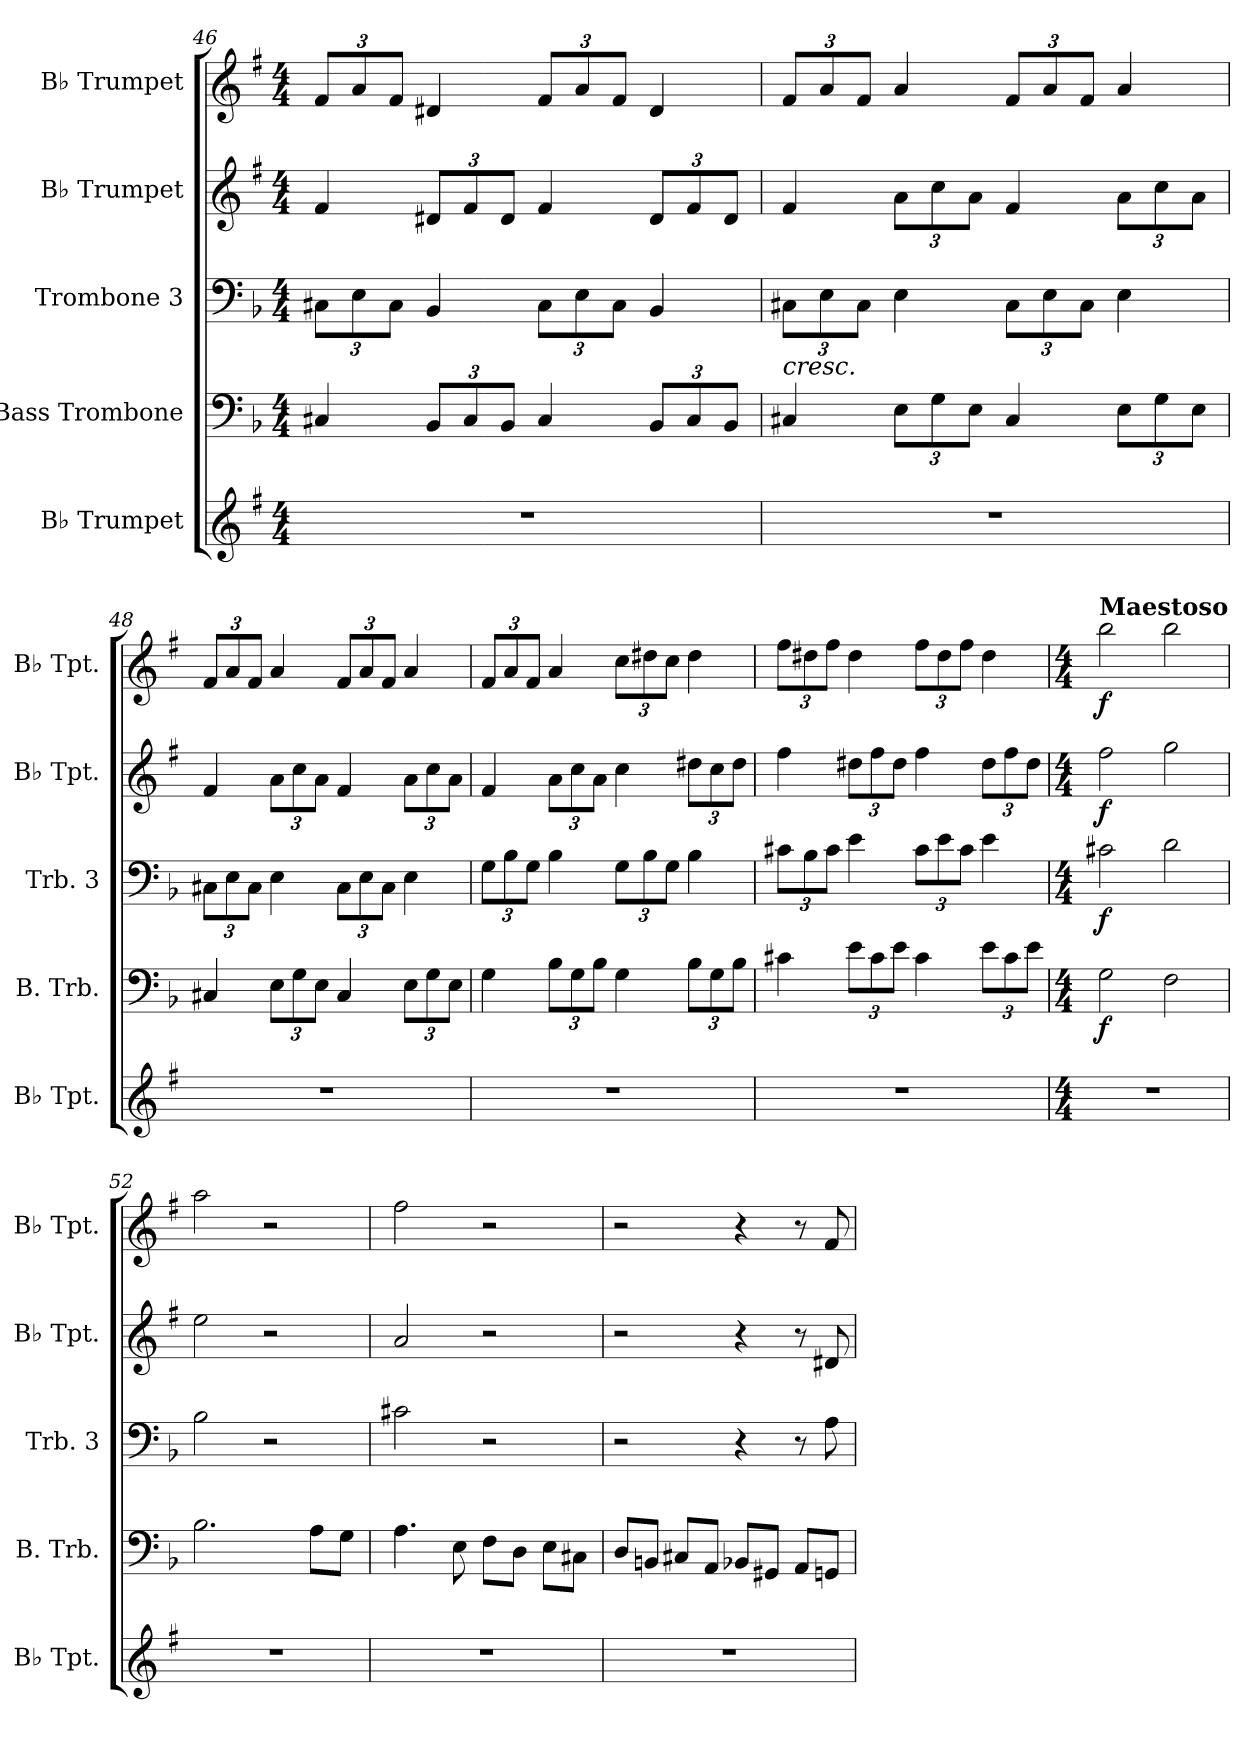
**kern	**kern	**dynam	**kern	**dynam	**kern	**dynam	**kern	**dynam
*part5	*part4	*part4	*part3	*part3	*part2	*part2	*part1	*part1
*staff5	*staff4	*staff4	*staff3	*staff3	*staff2	*staff2	*staff1	*staff1
*I"B♭ Trumpet	*I"Bass Trombone	*	*I"Trombone 3	*	*I"B♭ Trumpet	*	*I"B♭ Trumpet	*
*I'B♭ Tpt.	*I'B. Trb.	*	*I'Trb. 3	*	*I'B♭ Tpt.	*	*I'B♭ Tpt.	*
!!LO:LB:g=z
*clefG2	*clefF4	*	*clefF4	*	*clefG2	*	*clefG2	*
*ITrd1c2	*	*	*	*	*ITrd1c2	*	*ITrd1c2	*
*k[b-]	*k[b-]	*	*k[b-]	*	*k[b-]	*	*k[b-]	*
*M4/4	*M4/4	*	*M4/4	*	*M4/4	*	*M4/4	*
*	*	*	*Xbrackettup	*	*	*	*Xbrackettup	*
=46	=46	=46	=46	=46	=46	=46	=46	=46
1r	4C#X/	.	12C#X\L	.	4e/	.	12e/L	.
.	.	.	12E\	.	.	.	12g/	.
.	.	.	12C#\J	.	.	.	12e/J	.
*	*Xbrackettup	*	*	*	*Xbrackettup	*	*	*
.	12BB-/L	.	4BB-/	.	12c#X/L	.	4c#X/	.
.	12C#/	.	.	.	12e/	.	.	.
.	12BB-/J	.	.	.	12c#/J	.	.	.
.	4C#/	.	12C#\L	.	4e/	.	12e/L	.
.	.	.	12E\	.	.	.	12g/	.
.	.	.	12C#\J	.	.	.	12e/J	.
.	12BB-/L	.	4BB-/	.	12c#/L	.	4c#/	.
.	12C#/	.	.	.	12e/	.	.	.
.	12BB-/J	.	.	.	12c#/J	.	.	.
=47	=47	=47	=47	=47	=47	=47	=47	=47
!	!LO:TX:a:i:t=cresc.	!	!	!	!	!	!	!
!	!	!	!	!LO:DY:b	!	!LO:DY:b	!	!
1r	4C#X/	.	12C#X\L	other-dynamics	4e/	other-dynamics	12e/L	.
.	.	.	12E\	.	.	.	12g/	.
.	.	.	12C#\J	.	.	.	12e/J	.
.	12E\L	.	4E\	.	12g\L	.	4g/	.
.	12G\	.	.	.	12b-\	.	.	.
.	12E\J	.	.	.	12g\J	.	.	.
.	4C#/	.	12C#\L	.	4e/	.	12e/L	.
.	.	.	12E\	.	.	.	12g/	.
.	.	.	12C#\J	.	.	.	12e/J	.
.	12E\L	.	4E\	.	12g\L	.	4g/	.
.	12G\	.	.	.	12b-\	.	.	.
.	12E\J	.	.	.	12g\J	.	.	.
=48	=48	=48	=48	=48	=48	=48	=48	=48
1r	4C#X/	.	12C#X\L	.	4e/	.	12e/L	.
.	.	.	12E\	.	.	.	12g/	.
.	.	.	12C#\J	.	.	.	12e/J	.
.	12E\L	.	4E\	.	12g\L	.	4g/	.
.	12G\	.	.	.	12b-\	.	.	.
.	12E\J	.	.	.	12g\J	.	.	.
.	4C#/	.	12C#\L	.	4e/	.	12e/L	.
.	.	.	12E\	.	.	.	12g/	.
.	.	.	12C#\J	.	.	.	12e/J	.
.	12E\L	.	4E\	.	12g\L	.	4g/	.
.	12G\	.	.	.	12b-\	.	.	.
.	12E\J	.	.	.	12g\J	.	.	.
!!LO:PB:g=z
=49	=49	=49	=49	=49	=49	=49	=49	=49
1r	4G\	.	12G\L	.	4e/	.	12e/L	.
.	.	.	12B-\	.	.	.	12g/	.
.	.	.	12G\J	.	.	.	12e/J	.
.	12B-\L	.	4B-\	.	12g\L	.	4g/	.
.	12G\	.	.	.	12b-\	.	.	.
.	12B-\J	.	.	.	12g\J	.	.	.
.	4G\	.	12G\L	.	4b-\	.	12b-\L	.
.	.	.	12B-\	.	.	.	12cc#X\	.
.	.	.	12G\J	.	.	.	12b-\J	.
.	12B-\L	.	4B-\	.	12cc#X\L	.	4cc#\	.
.	12G\	.	.	.	12b-\	.	.	.
.	12B-\J	.	.	.	12cc#\J	.	.	.
=50	=50	=50	=50	=50	=50	=50	=50	=50
1r	4c#X\	.	12c#X\L	.	4ee\	.	12ee\L	.
.	.	.	12B-\	.	.	.	12cc#X\	.
.	.	.	12c#\J	.	.	.	12ee\J	.
.	12e\L	.	4e\	.	12cc#X\L	.	4cc#\	.
.	12c#\	.	.	.	12ee\	.	.	.
.	12e\J	.	.	.	12cc#\J	.	.	.
.	4c#\	.	12c#\L	.	4ee\	.	12ee\L	.
.	.	.	12e\	.	.	.	12cc#\	.
.	.	.	12c#\J	.	.	.	12ee\J	.
.	12e\L	.	4e\	.	12cc#\L	.	4cc#\	.
.	12c#\	.	.	.	12ee\	.	.	.
.	12e\J	.	.	.	12cc#\J	.	.	.
=51	=51	=51	=51	=51	=51	=51	=51	=51
*M4/4	*M4/4	*	*M4/4	*	*M4/4	*	*M4/4	*
!	!	!	!	!	!	!	!LO:TX:a:B:t=Maestoso	!
!	!	!LO:DY:b	!	!LO:DY:b	!	!LO:DY:b	!	!LO:DY:b
1r	2G\	f	2c#X\	f	2ee\	f	2aa\	f
.	2F\	.	2d\	.	2ff\	.	2aa\	.
=52	=52	=52	=52	=52	=52	=52	=52	=52
1r	2.B-\	.	2B-\	.	2dd\	.	2gg\	.
.	.	.	2r	.	2r	.	2r	.
.	8A\L	.	.	.	.	.	.	.
.	8G\J	.	.	.	.	.	.	.
!!LO:LB:g=z
=53	=53	=53	=53	=53	=53	=53	=53	=53
1r	4.A\	.	2c#X\	.	2g/	.	2ee\	.
.	8E\	.	.	.	.	.	.	.
.	8F\L	.	2r	.	2r	.	2r	.
.	8D\J	.	.	.	.	.	.	.
.	8E\L	.	.	.	.	.	.	.
.	8C#X\J	.	.	.	.	.	.	.
=54	=54	=54	=54	=54	=54	=54	=54	=54
1r	8D/L	.	2r	.	2r	.	2r	.
.	8BBn/J	.	.	.	.	.	.	.
.	8C#X/L	.	.	.	.	.	.	.
.	8AA/J	.	.	.	.	.	.	.
.	8BB-X/L	.	4r	.	4r	.	4r	.
.	8GG#X/J	.	.	.	.	.	.	.
.	8AA/L	.	8r	.	8r	.	8r	.
.	8GGn/J	.	8A\	.	8c#X/	.	8e/	.
=	=	=	=	=	=	=	=	=
*-	*-	*-	*-	*-	*-	*-	*-	*-
